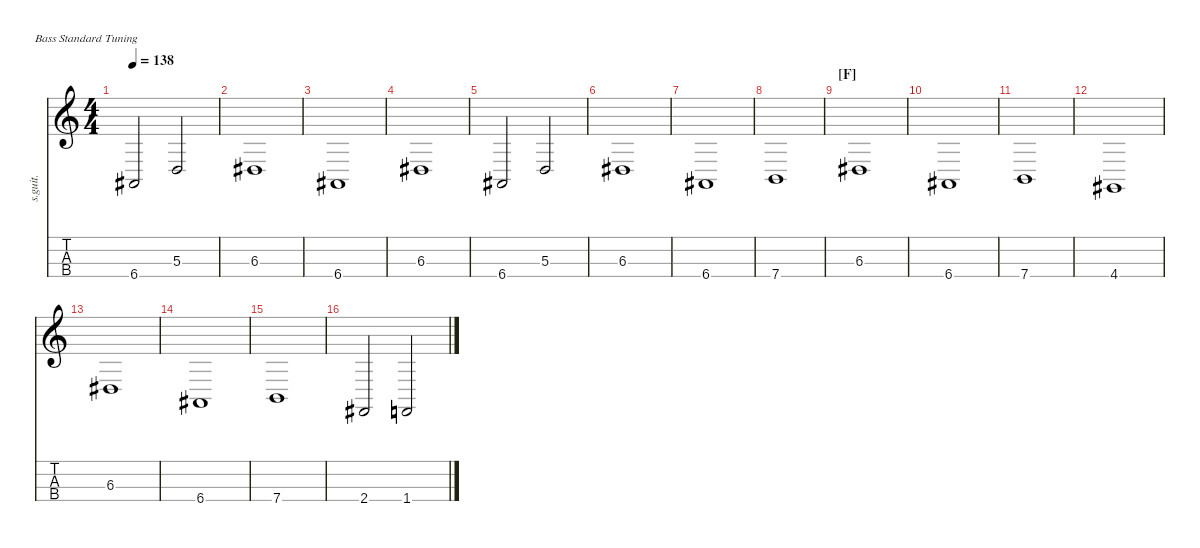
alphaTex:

\defaultSystemsLayout 4
\hideDynamics
\bracketExtendMode nobrackets
\track ("Drew Pelisek" "s.guit.") {instrument electricbassfinger}
\staff {score tabs}
\tuning (G2 D2 A1 E1)
\ts (4 4)
\tempo 138
\clef g2
\ks c
6.4{acc #}.2{lyrics (0 "") lyrics (1 "") lyrics (2 "") lyrics (3 "") lyrics (4 "") dy mf} 5.3.2{lyrics (0 "") lyrics (1 "") lyrics (2 "") lyrics (3 "") lyrics (4 "")} |
6.3{acc #}.1{lyrics (0 "") lyrics (1 "") lyrics (2 "") lyrics (3 "") lyrics (4 "")} |
6.4{acc #}.1{lyrics (0 "") lyrics (1 "") lyrics (2 "") lyrics (3 "") lyrics (4 "")} |
6.3{acc #}.1{lyrics (0 "") lyrics (1 "") lyrics (2 "") lyrics (3 "") lyrics (4 "")} |
6.4{acc #}.2{lyrics (0 "") lyrics (1 "") lyrics (2 "") lyrics (3 "") lyrics (4 "")} 5.3.2{lyrics (0 "") lyrics (1 "") lyrics (2 "") lyrics (3 "") lyrics (4 "")} |
6.3{acc #}.1{lyrics (0 "") lyrics (1 "") lyrics (2 "") lyrics (3 "") lyrics (4 "")} |
6.4{acc #}.1{lyrics (0 "") lyrics (1 "") lyrics (2 "") lyrics (3 "") lyrics (4 "")} |
7.4.1{lyrics (0 "") lyrics (1 "") lyrics (2 "") lyrics (3 "") lyrics (4 "")} |
\section ("F" "")
6.3{acc #}.1{lyrics (0 "") lyrics (1 "") lyrics (2 "") lyrics (3 "") lyrics (4 "") dy f} |
6.4{acc #}.1{lyrics (0 "") lyrics (1 "") lyrics (2 "") lyrics (3 "") lyrics (4 "")} |
7.4.1{lyrics (0 "") lyrics (1 "") lyrics (2 "") lyrics (3 "") lyrics (4 "")} |
4.4{acc #}.1{lyrics (0 "") lyrics (1 "") lyrics (2 "") lyrics (3 "") lyrics (4 "")} |
6.3{acc #}.1{lyrics (0 "") lyrics (1 "") lyrics (2 "") lyrics (3 "") lyrics (4 "")} |
6.4{acc #}.1{lyrics (0 "") lyrics (1 "") lyrics (2 "") lyrics (3 "") lyrics (4 "")} |
7.4.1{lyrics (0 "") lyrics (1 "") lyrics (2 "") lyrics (3 "") lyrics (4 "")} |
2.4{acc #}.2{lyrics (0 "") lyrics (1 "") lyrics (2 "") lyrics (3 "") lyrics (4 "")} 1.4.2{lyrics (0 "") lyrics (1 "") lyrics (2 "") lyrics (3 "") lyrics (4 "")}
